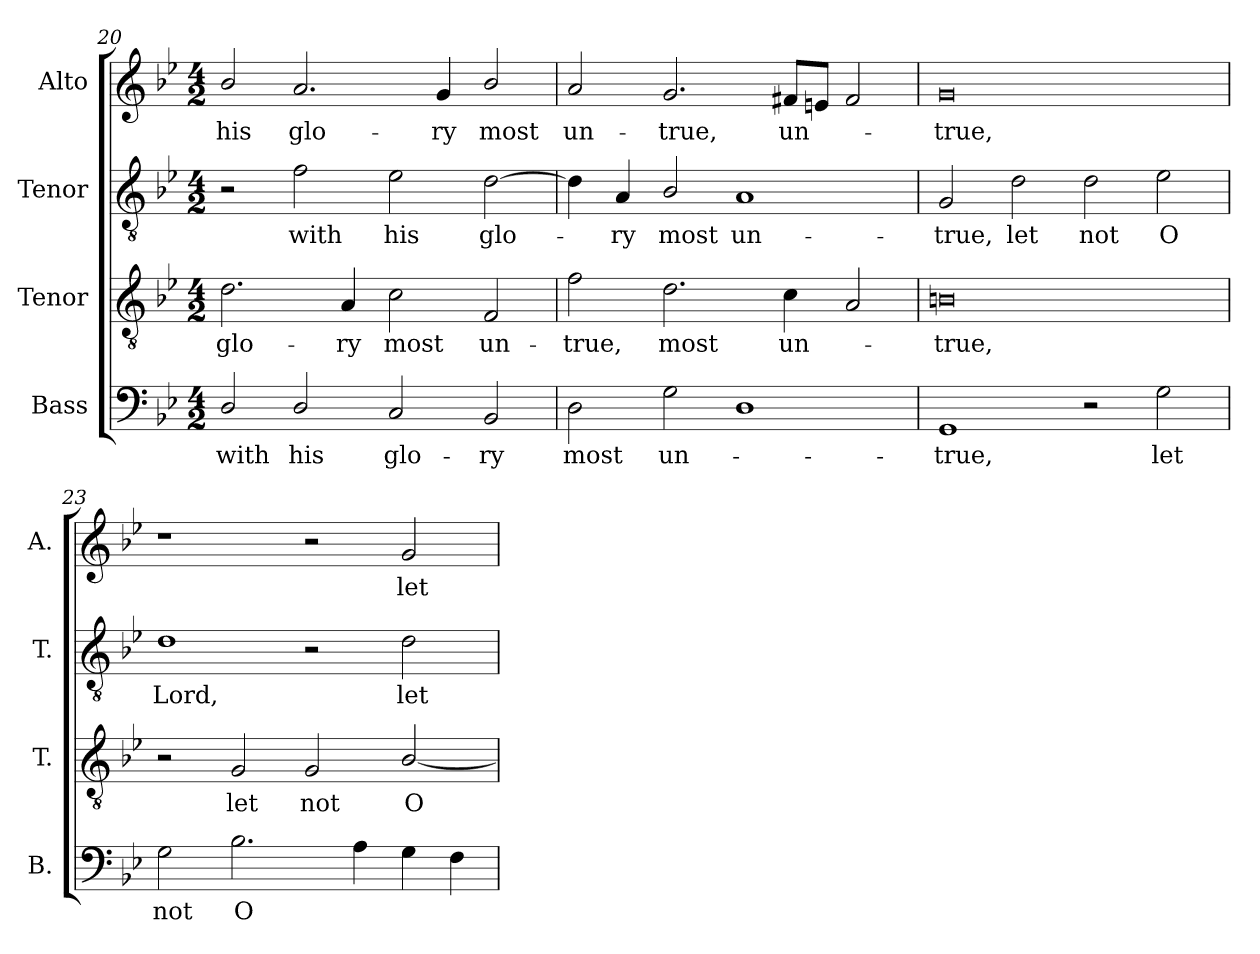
**kern	**text	**kern	**text	**kern	**text	**kern	**text
*part4	*part4	*part3	*part3	*part2	*part2	*part1	*part1
*staff4	*staff4	*staff3	*staff3	*staff2	*staff2	*staff1	*staff1
*I"Bass	*	*I"Tenor	*	*I"Tenor	*	*I"Alto	*
*I'B.	*	*I'T.	*	*I'T.	*	*I'A.	*
*clefF4	*	*clefGv2	*	*clefGv2	*	*clefG2	*
*	*	*ITrd7c12	*	*ITrd7c12	*	*	*
*k[b-e-]	*	*k[b-e-]	*	*k[b-e-]	*	*k[b-e-]	*
*B-:	*	*B-:	*	*B-:	*	*B-:	*
*M4/2	*	*M4/2	*	*M4/2	*	*M4/2	*
=20	=20	=20	=20	=20	=20	=20	=20
!	!LO:LY:b:color=#000000	!	!	!	!	!	!
!	!	!	!LO:LY:b:color=#000000	!	!	!	!
!	!	!	!	!	!	!	!LO:LY:b:color=#000000
2Di/	with	2.Di\	glo-	2r	.	2b-i/	his
!	!LO:LY:b:color=#000000	!	!	!	!	!	!
!	!	!	!	!	!LO:LY:b:color=#000000	!	!
!	!	!	!	!	!	!	!LO:LY:b:color=#000000
2Di/	his	.	.	2Fi\	with	2.ai/	glo-
!	!	!	!LO:LY:b:color=#000000	!	!	!	!
.	.	4AAi/	-ry	.	.	.	.
!	!LO:LY:b:color=#000000	!	!	!	!	!	!
!	!	!	!LO:LY:b:color=#000000	!	!	!	!
!	!	!	!	!	!LO:LY:b:color=#000000	!	!
2Ci/	glo-	2Ci\	most	2E-i\	his	.	.
!	!	!	!	!	!	!	!LO:LY:b:color=#000000
.	.	.	.	.	.	4gi/	-ry
!	!LO:LY:b:color=#000000	!	!	!	!	!	!
!	!	!	!LO:LY:b:color=#000000	!	!	!	!
!	!	!	!	!	!LO:LY:b:color=#000000	!	!
!	!	!	!	!	!	!	!LO:LY:b:color=#000000
2BB-i/	-ry	2FFi/	un-	[2Di\	glo-	2b-i/	most
=21	=21	=21	=21	=21	=21	=21	=21
!	!LO:LY:b:color=#000000	!	!	!	!	!	!
!	!	!	!LO:LY:b:color=#000000	!	!	!	!
!	!	!	!	!	!	!	!LO:LY:b:color=#000000
2Di\	most	2Fi\	-true,	4Di\]	.	2ai/	un-
!	!	!	!	!	!LO:LY:b:color=#000000	!	!
.	.	.	.	4AAi/	-ry	.	.
!	!LO:LY:b:color=#000000	!	!	!	!	!	!
!	!	!	!LO:LY:b:color=#000000	!	!	!	!
!	!	!	!	!	!LO:LY:b:color=#000000	!	!
!	!	!	!	!	!	!	!LO:LY:b:color=#000000
2Gi\	un-	2.Di\	most	2BB-i/	most	2.gi/	-true,
!	!	!	!	!	!LO:LY:b:color=#000000	!	!
1Di	.	.	.	1AAi	un-	.	.
!	!	!	!LO:LY:b:color=#000000	!	!	!	!
!	!	!	!	!	!	!	!LO:LY:b:color=#000000
.	.	4Ci\	un-	.	.	8f#Xi/L	un-
.	.	.	.	.	.	8eni/J	.
.	.	2AAi/	.	.	.	2f#i/	.
=22	=22	=22	=22	=22	=22	=22	=22
!	!LO:LY:b:color=#000000	!	!	!	!	!	!
!	!	!	!LO:LY:b:color=#000000	!	!	!	!
!	!	!	!	!	!LO:LY:b:color=#000000	!	!
!	!	!	!	!	!	!	!LO:LY:b:color=#000000
1GGi	-true,	0BBni	-true,	2GGi/	-true,	0gi	-true,
!	!	!	!	!	!LO:LY:b:color=#000000	!	!
.	.	.	.	2Di\	let	.	.
!	!	!	!	!	!LO:LY:b:color=#000000	!	!
2r	.	.	.	2Di\	not	.	.
!	!LO:LY:b:color=#000000	!	!	!	!	!	!
!	!	!	!	!	!LO:LY:b:color=#000000	!	!
2Gi\	let	.	.	2E-i\	O	.	.
!!LO:LB:g=z
=23	=23	=23	=23	=23	=23	=23	=23
!	!LO:LY:b:color=#000000	!	!	!	!	!	!
!	!	!	!	!	!LO:LY:b:color=#000000	!	!
2Gi\	not	2r	.	1Di	Lord,	1r	.
!	!LO:LY:b:color=#000000	!	!	!	!	!	!
!	!	!	!LO:LY:b:color=#000000	!	!	!	!
2.B-i\	O	2GGi/	let	.	.	.	.
!	!	!	!LO:LY:b:color=#000000	!	!	!	!
.	.	2GGi/	not	2r	.	2r	.
4Ai\	.	.	.	.	.	.	.
!	!	!	!LO:LY:b:color=#000000	!	!	!	!
!	!	!	!	!	!LO:LY:b:color=#000000	!	!
!	!	!	!	!	!	!	!LO:LY:b:color=#000000
4Gi\	.	[2BB-i/	O	2Di\	let	2gi/	let
4Fi\	.	.	.	.	.	.	.
=	=	=	=	=	=	=	=
*-	*-	*-	*-	*-	*-	*-	*-
